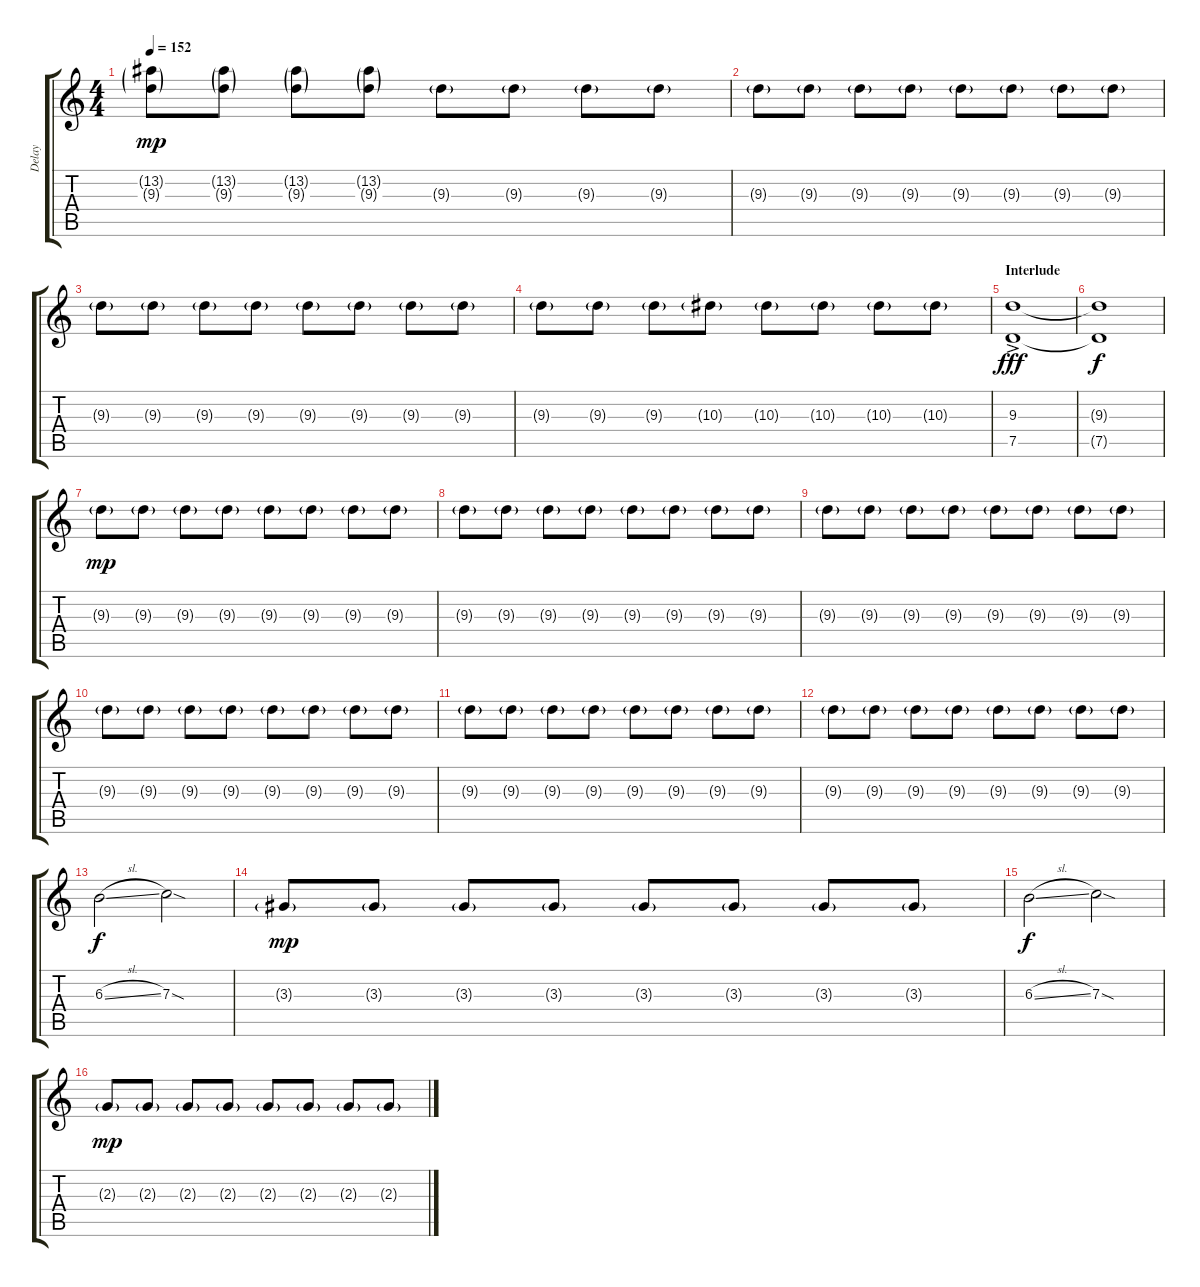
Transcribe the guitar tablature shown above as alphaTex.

\track ("Delay" "Delay") {instrument electricguitarjazz}
\staff {score tabs}
\tuning (D4 A3 F3 C3 G2 C2) {hide}
\ts (4 4)
\tempo 152
\clef g2
\ks c
(13.2{g} 9.3{g}).8{dy mp} (13.2{g} 9.3{g}).8 (13.2{g} 9.3{g}).8 (13.2{g} 9.3{g}).8 9.3{g}.8 9.3{g}.8 9.3{g}.8 9.3{g}.8 |
9.3{g}.8 9.3{g}.8 9.3{g}.8 9.3{g}.8 9.3{g}.8 9.3{g}.8 9.3{g}.8 9.3{g}.8 |
9.3{g}.8 9.3{g}.8 9.3{g}.8 9.3{g}.8 9.3{g}.8 9.3{g}.8 9.3{g}.8 9.3{g}.8 |
9.3{g}.8 9.3{g}.8 9.3{g}.8 10.3{g}.8 10.3{g}.8 10.3{g}.8 10.3{g}.8 10.3{g}.8{volume 10} |
\section ("" "Interlude")
(9.3{ac} 7.5{ac}).1{dy fff volume 0} |
(9.3{t} 7.5{t}).1{dy f} |
9.3{g}.8{dy mp volume 6} 9.3{g}.8 9.3{g}.8 9.3{g}.8 9.3{g}.8 9.3{g}.8 9.3{g}.8 9.3{g}.8 |
9.3{g}.8 9.3{g}.8 9.3{g}.8 9.3{g}.8 9.3{g}.8 9.3{g}.8 9.3{g}.8 9.3{g}.8 |
9.3{g}.8 9.3{g}.8 9.3{g}.8 9.3{g}.8 9.3{g}.8 9.3{g}.8 9.3{g}.8 9.3{g}.8 |
9.3{g}.8 9.3{g}.8 9.3{g}.8 9.3{g}.8 9.3{g}.8 9.3{g}.8 9.3{g}.8 9.3{g}.8 |
9.3{g}.8 9.3{g}.8 9.3{g}.8 9.3{g}.8 9.3{g}.8 9.3{g}.8 9.3{g}.8 9.3{g}.8 |
9.3{g}.8 9.3{g}.8 9.3{g}.8 9.3{g}.8 9.3{g}.8 9.3{g}.8 9.3{g}.8 9.3{g}.8 |
6.3{sl}.2{dy f volume 10} 7.3{sod}.2 |
3.3{g}.8{dy mp} 3.3{g}.8 3.3{g}.8 3.3{g}.8 3.3{g}.8 3.3{g}.8 3.3{g}.8 3.3{g}.8 |
6.3{sl}.2{dy f} 7.3{sod}.2 |
2.3{g}.8{dy mp} 2.3{g}.8 2.3{g}.8 2.3{g}.8 2.3{g}.8 2.3{g}.8 2.3{g}.8 2.3{g}.8
